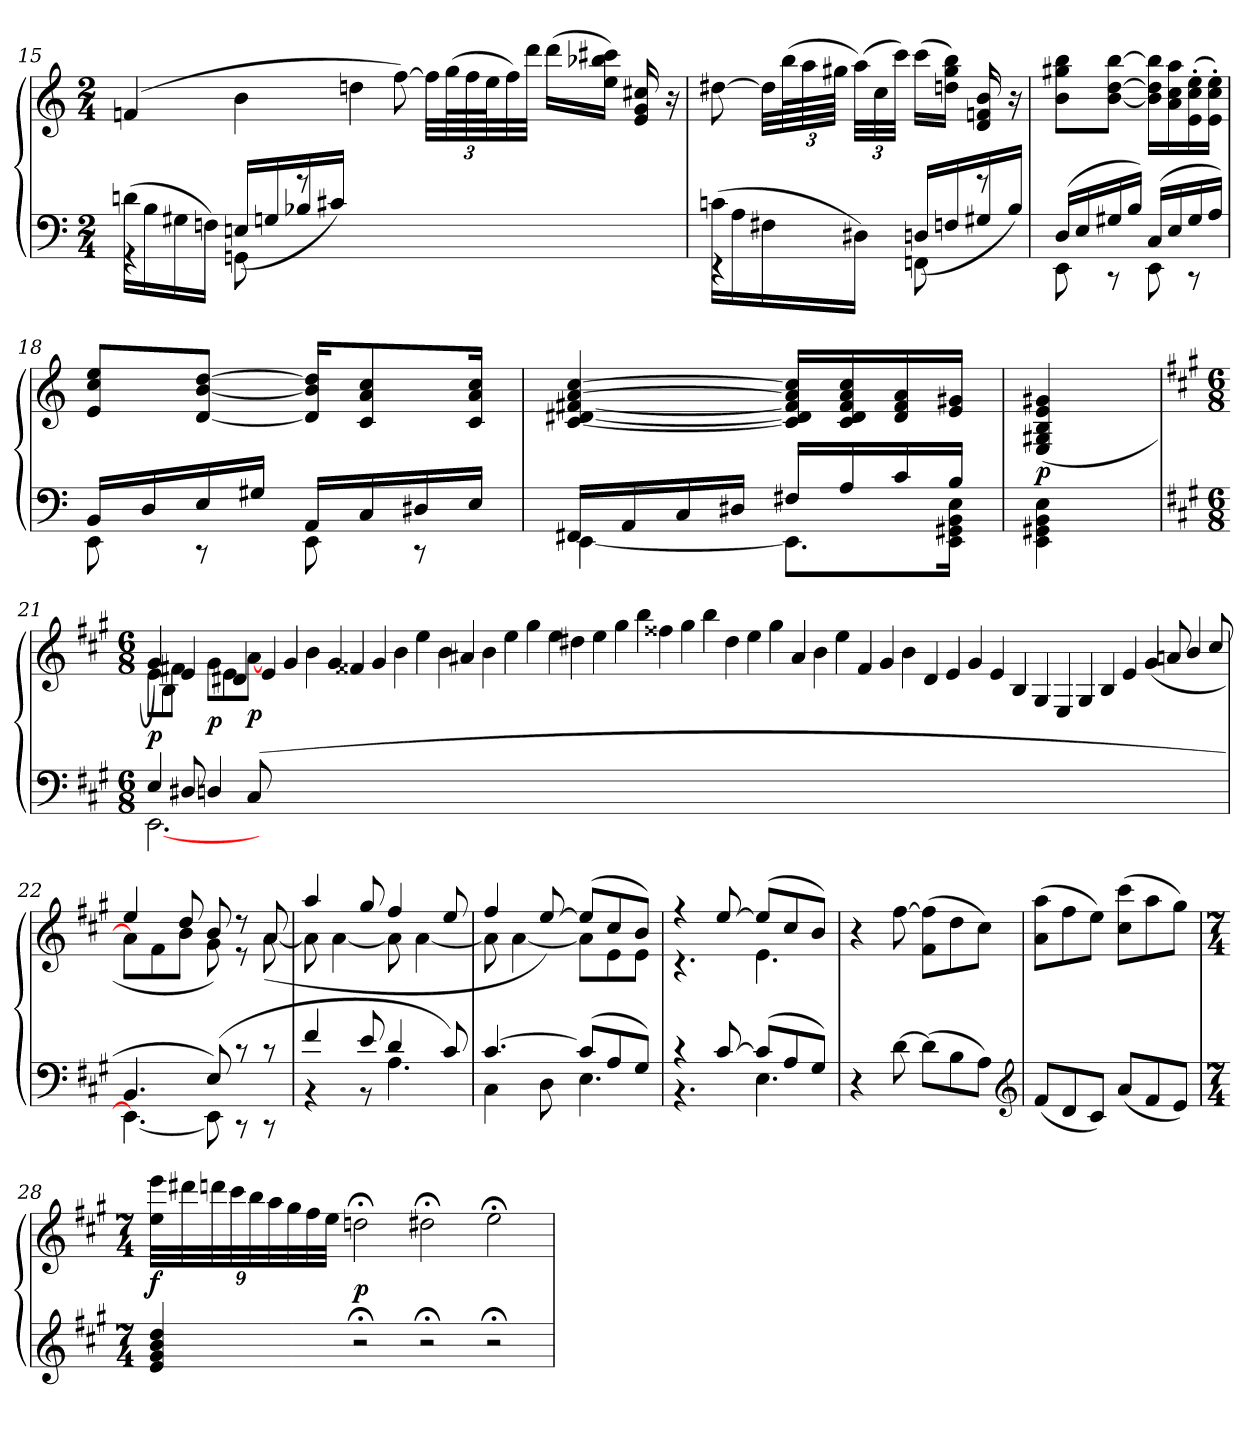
**kern	**kern	**dynam
*part1	*part1	*part1
*staff2	*staff1	*staff1/2
*clefF4	*clefG2	*
*k[]	*k[]	*
*a:	*a:	*
*M2/4	*M2/4	*
=15	=15	=15
*^	*	*
(16dn\LL	4r	(4fn	.
16B\	.	.	.
16G#X\	.	.	.
16Fn\JJ)	.	.	.
8GGn\	(16En/LL	4b	.
.	16Gn/	.	.
8r	16B-X/	.	.
.	16c#X/JJ)	.	.
2.ryy	2.ryy	4ddn	.
.	.	[8ff\)	.
.	.	32ff\LLL]	.
.	.	(96gg\L	.
.	.	96ff\	.
.	.	96ee\J	.
.	.	32ff\)	.
.	.	32ddd\JJJ	.
.	.	(16ddd\LL	.
.	.	16ee\ 16bb-X\ 16ccc#X\JJ)	.
.	.	16e/ 16g/ 16cc#X/	.
.	.	16r	.
=16	=16	=16	=16
(16cn\LL	4r	[8dd#X\	.
16A\	.	.	.
16F#X\	.	32dd#\LLL]	.
.	.	(96bb\L	.
.	.	96aa\	.
.	.	96gg#X\JJJJ	.
16D#X\JJ)	.	(48aa\LLL)	.
.	.	48cc\	.
.	.	48ccc\JJJ)	.
8FFn\	(16Dn/LL	(16ccc\LL	.
.	16Fn/	16ddn\ 16gg#\ 16bb\JJ)	.
8r	16G#X/	16d/ 16fn/ 16b/	.
.	16B/JJ)	16r	.
=17	=17	=17	=17
(16D/LL	8EE\	8b\ 8gg#X\ 8bb\L	.
16E/	.	.	.
16G#X/	8r	[8b\ [8dd\ [8bb\J	.
16B/JJ)	.	.	.
(16C/LL	8EE\	16b]\ 16dd]\ 16bb]\LL	.
16E/	.	16a\ 16cc\ 16aa\	.
16G#/	8r	(16e'\ 16cc'\ 16ee'\	.
16A/JJ)	.	16e'\ 16cc'\ 16ee'\JJ)	.
=18	=18	=18	=18
16BB/LL	8EE\	8e/ 8cc/ 8ee/L	.
16D/	.	.	.
16E/	8r	[8d/ [8b/ [8dd/J	.
16G#X/JJ	.	.	.
16AA/LL	8EE\	16d]/ 16b]/ 16dd]/KL	.
16C/	.	8c/ 8a/ 8cc/	.
16D#X/	8r	.	.
16E/JJ	.	16c/ 16a/ 16cc/Jk	.
=19	=19	=19	=19
16FF#X/LL	[4EE\	[4c/ [4d#X/ [4f#X/ [4a/ [4cc/	.
16AA/	.	.	.
16C/	.	.	.
16D#X/JJ	.	.	.
16F#X/LL	8.EE\L]	16c]/ 16d#]/ 16f#]/ 16a]/ 16cc]/LL	.
16A/	.	16c/ 16d#/ 16f#/ 16a/ 16cc/	.
16c/	.	16d#/ 16f#/ 16a/	.
16B/JJ	16EE\ 16GG#X\ 16BB\ 16E\Jk	16e/ 16g#X/JJ	.
*v	*v	*	*
=20	=20	=20
4EE\ 4GG#X\ 4BB\ 4E\	(4E/ 4G#X/ 4B/ 4e/ 4g#X/	p
=21	=21	=21
*k[f#c#g#]	*k[f#c#g#]	*
*M6/8	*M6/8	*
*^	*^	*
4E/	[2.EE\	4g#)	8e\L	p
.	.	.	8B\	.
8D#X/	.	4e	8f#X\J	.
4Dn/	.	.	8g#\L	p
.	.	4d#X	8e\	.
(8C#/	.	.	[8a\J	p
000ryy	000ryy	4e	1ryy	.
.	.	4g#	.	.
.	.	4b	.	.
.	.	4g#	.	.
.	.	4f##X	1ryy	.
.	.	4g#	.	.
.	.	4b	.	.
.	.	4ee	.	.
.	.	4b	1ryy	.
.	.	4a#X	.	.
.	.	4b	.	.
.	.	4ee	.	.
.	.	4gg#	1ryy	.
.	.	4ee	.	.
.	.	4dd#X	.	.
.	.	4ee	.	.
.	.	4gg#	1ryy	.
.	.	4bb	.	.
.	.	4ff##X	.	.
.	.	4gg#	.	.
.	.	4bb	1ryy	.
.	.	4dd#	.	.
.	.	4ee	.	.
.	.	4gg#	.	.
.	.	4a#	1ryy	.
.	.	4b	.	.
.	.	4ee	.	.
.	.	4f##	.	.
.	.	4g#	4%15ryy	.
.	.	4b	.	.
.	.	4d#	.	.
.	.	4e	.	.
0ryy	0ryy	4g#	.	.
.	.	4e	.	.
.	.	4B	.	.
.	.	4G#	.	.
.	.	4E	.	.
.	.	4G#	.	.
.	.	4B	.	.
.	.	4e	.	.
2.ryy	2.ryy	(4g#/	.	.
.	.	8an/	.	.
.	.	4b/	.	.
.	.	8cc#/	.	.
=22	=22	=22	=22	=22
4.BB/	4.EE\_	4ee/	8a\L]	.
.	.	.	8f#\	.
.	.	8dd/	8b\J	.
(8E/)	8EE\]	8b/)	8g#\	.
8r	8r	8r	8r	.
8r	8r	8a/	([8a\	.
=23	=23	=23	=23	=23
4f#/	4r	4aa/	8a\]	.
.	.	.	[4a\	.
8e/	8r	8gg#/	.	.
4d/	4.A\	4ff#/	8a\]	.
.	.	.	[4a\	.
8c#/)	.	8ee/	.	.
=24	=24	=24	=24	=24
[4.c#/	4C#\	4ff#/	8a\]	.
.	.	.	[4a\	.
.	8D\	[8ee/)	.	.
(8c#/L]	4.E\	(8ee/L]	8a\L]	.
8A/	.	8cc#/	8e\	.
8G#/J)	.	8b/J)	8e\J	.
=25	=25	=25	=25	=25
4r	4.r	4r	4.r	.
[8c#/	.	[8ee/	.	.
(8c#/L]	4.E\	(8ee/L]	4.e\	.
8A/	.	8cc#/	.	.
8G#/J)	.	8b/J)	.	.
*v	*v	*	*	*
*	*v	*v	*
=26	=26	=26
4r	4r	.
[8d\	[8ff#\	.
(8d\L]	(8f#\ 8ff#]\L	.
8B\	8dd\	.
8A\J)	8cc#\J)	.
*clefG2	*	*
=27	=27	=27
(8f#/L	(8a\ 8aa\L	.
8d/	8ff#\	.
8c#/J)	8ee\J)	.
(8a/L	(8cc#\ 8ccc#\L	.
8f#/	8aa\	.
8e/J)	8gg#\J)	.
=28	=28	=28
*M7/4	*M7/4	*
4e/ 4g#/ 4b/ 4dd/	36ee\ 36eee\LLL	f
.	36ddd#X\	.
.	36dddn\	.
.	36ccc#\	.
.	36bb\	.
.	36aa\	.
.	36gg#\	.
.	36ff#\	.
.	36ee\JJJ	.
2r;<	2ddn;<\	p
2r;<	2dd#X;<\	.
2r;<	2ee;<\	.
=	=	=
*-	*-	*-
